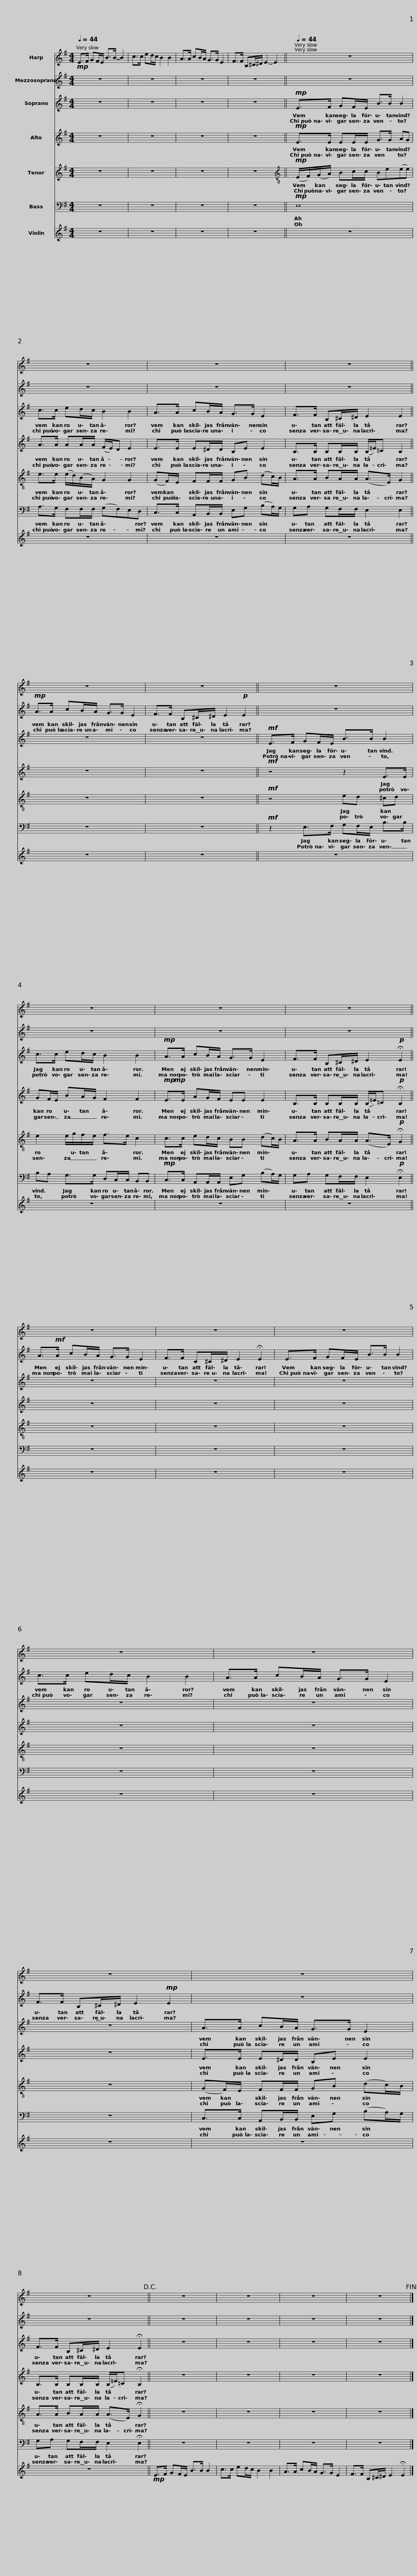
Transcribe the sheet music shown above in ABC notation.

X:1
%%score 1 2 3 4 5 6 7
L:1/8
Q:1/4=44
M:4/4
I:linebreak $
K:G
V:1 treble
V:2 treble
V:3 treble
V:4 treble
V:5 treble
V:6 bass
V:7 treble
V:1
!mp! E>F GF/E/ B>B- B2 | c>c ed/c/ B2 B2 | A>A cB/A/ G>G E2 | F>F B,^C/^D/ E2- E2 ||$[Q:1/4=44][Q:1/4=44] z8 | %5
 z8 |$ z8 | z8 ||$ z8 | z8 ||$ %10
 z8 | z8 |$ z8 | z8 ||$ z8 | %15
 z8 | z8 |$ z8 | z8 | z8 |$ %20
 z8 | z8!D.C.! ||$ z8 | z8 | z8 | %25
 z8!fine! |] %26
V:2
 z8 | z8 | z8 | z8 ||$ z8 | %5
 z8 |$ z8 | z8 ||$!mp! A>A cB/A/ G>G E2 | F>F B,^C/^D/ E2!p! E2 ||$ %10
 z8 | z8 |$ z8 | z8 ||$ A>!mf!A cB/A/ G>G E2 | %15
 F>F C^C/^D/ E2 !fermata!E2 | E>F GF/E/ B>B B2 |$ c>c ed/c/ B2 B2 | A>A cB/A/ G>G E2 | F>F B,^C/^D/ E2!mp! E2 |$ %20
 z8 | z8 ||$ z8 | z8 | z8 | %25
 z8 |] %26
V:3
 z8 | z8 | z8 | z8 ||$!mp! E>F GF/E/ B>B B2 | %5
 c>c ed/c/ B2 B2 |$ A>A cB/A/ G>G E2 | F>F B,^C/^D/ E2 E2 ||$ z8 | z8 ||$ %10
!mf! E>F GF/E/ B>B B2 | c>c ed/c/ B2 B2 |$!mp! A>A cB/A/ G>G E2 | F>F B,^C/^D/ E2!p! !fermata!E2 ||$ z8 | %15
 z8 | z8 |$ z8 | z8 | z8 |$ %20
 A>A cB/A/ G>G E2 | F>F B,^C/^D/ E2 !fermata!E2 ||$ z8 | z8 | z8 | %25
 z8 |] %26
V:4
 z8 | z8 | z8 | z8 ||$!mp! E>E EE/E/ G>G AG | %5
 A>A AA/A/ (F/E/)D E2 |$ E>E E^D/D/ B,E E2 | B,>B, B,B,/B,/ (B,/=E/)=C B,2 ||$ z8 | z8 ||$ %10
!mf! z4 z2 E>E | GF/E/ BA/G/ F2 F2 |$!mp!!mp! E>E AG/F/ EE E2 | B,>B, B,B,/B,/ (B,/=E/)=C!p! !fermata!B,2 ||$ z8 | %15
 z8 | z8 |$ z8 | z8 | z8 |$ %20
 E>E E^D/D/ B,E E2 | B,>B, B,B,/B,/ (B,/=E/)=C !fermata!B,2 ||$ z8 | z8 | z8 | %25
 z8 |] %26
V:5
 z8 | z8 | z8 | z8 ||$[K:treble-8]!mp! (E/F/)(G/A/) Bc/c/ Be(ee) | %5
 e>e (e/d/)(B/A/) G2 G2 |$ (GF/)E/ FF/F/ GB (dc/)B/ | A>A BA/A/ (A>E) G2 ||$ z8 | z8 ||$ %10
!mf! z4 ed ^cd | e2 e/g/f/e/ f>e c2 |$ c>c ed/c/ BB (dc/)B/ | A>A BA/A/ (A>E)!p! !fermata!G2 ||$ z8 | %15
 z8 | z8 |$ z8 | z8 | z8 |$ %20
 (GF/)E/ FF/F/ GB (dc/)B/ | A>A BA/A/ (A>E) !fermata!G2 ||$ z8 | z8 | z8 | %25
 z8 |] %26
V:6
 z8 | z8 | z8 | z8 ||$!mp! E,8 | %5
 A,>G, F,F,/F,/ (G,F,)E,D, |$ C,>C, A,,B,,/B,,/ E,G, (B,A,/)G,/ | G,A, G,F,/F,/ E,2 E,2 ||$ z8 | z8 ||$ %10
!mf! z2 E,>F, G,F,/E,/ B,>B, | B,A, G,>G, D,C,/C,/ B,,B,, |$!mp! C,>C, A,,A,,/A,,/ E,G, (B,A,/)G,/ | G,A, G,F,/F,/ E,2!p! !fermata!E,2 ||$ z8 | %15
 z8 | z8 |$ z8 | z8 | z8 |$ %20
 C,>C, A,,B,,/B,,/ E,G, (B,A,/)G,/ | G,A, G,F,/F,/ E,2 !fermata!E,2 ||$ z8 | z8 | z8 | %25
 z8 |] %26
V:7
 z8 | z8 | z8 | z8 ||$ z8 | %5
 z8 |$ z8 | z8 ||$ z8 | z8 ||$ %10
 z8 | z8 |$ z8 | z8 ||$ z8 | %15
 z8 | z8 |$ z8 | z8 | z8 |$ %20
 z8 | z8 ||$!mp! E>F GF/E/ B>B B2 | c>c ed/c/ B2 B2 | A>A cB/A/ G>G E2 | %25
 F>F B,^C/^D/ E2 !fermata!E2 |] %26
